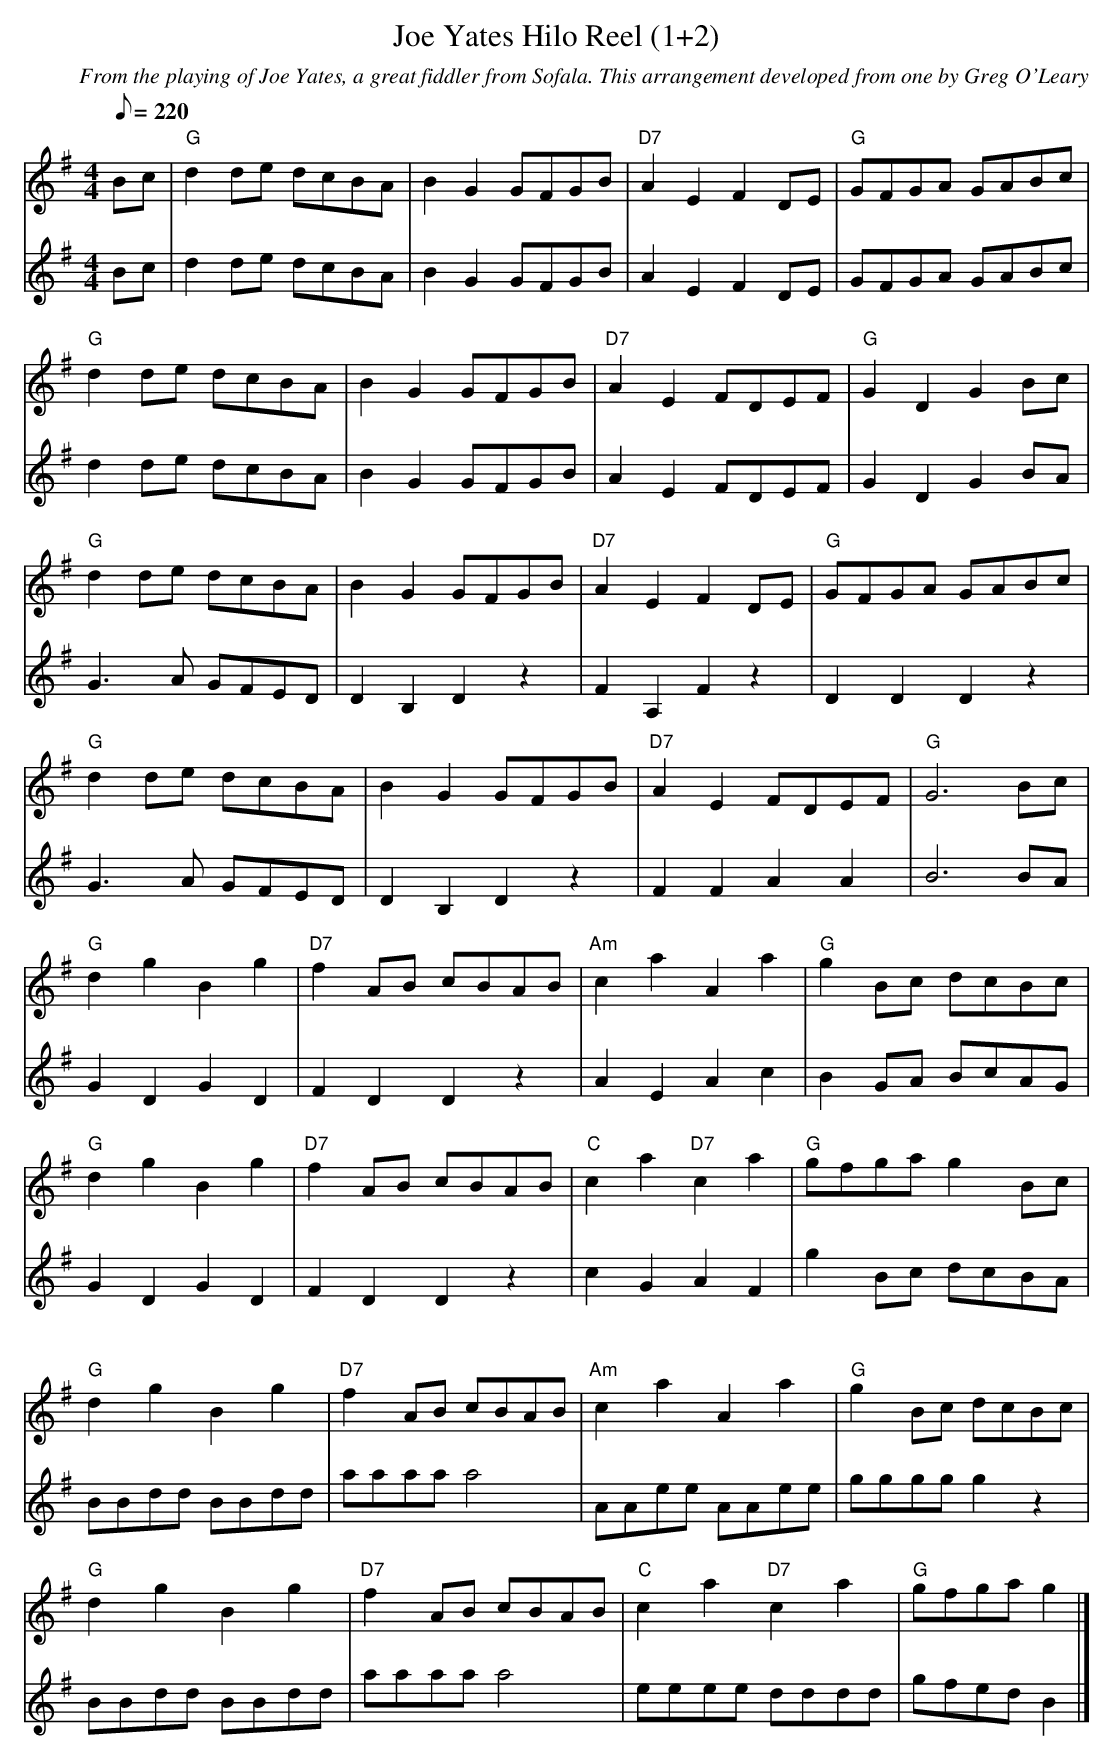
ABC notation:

X:1
T:Joe Yates Hilo Reel (1+2)
M:4/4
L:1/8
Q:220
C:From the playing of Joe Yates, a great fiddler from Sofala. This arrangement developed from one by Greg O'Leary
K:G
V:1
Bc|"G"d2de dcBA|B2G2GFGB|"D7"A2E2F2DE|"G"GFGA GABc|
"G"d2de dcBA|B2G2GFGB|"D7"A2E2 FDEF|"G"G2D2G2 Bc|
"G"d2de dcBA|B2G2GFGB|"D7"A2E2F2DE|"G"GFGA GABc|
"G"d2de dcBA|B2G2GFGB|"D7"A2E2 FDEF|"G"G6Bc|
"G"d2g2B2g2|"D7"f2AB cBAB|"Am"c2a2A2a2|"G"g2Bc dcBc|
"G"d2g2B2g2|"D7"f2AB cBAB|"C"c2a2"D7"c2a2|"G"gfgag2Bc|
"G"d2g2B2g2|"D7"f2AB cBAB|"Am"c2a2A2a2|"G"g2Bc dcBc|
"G"d2g2B2g2|"D7"f2AB cBAB|"C"c2a2"D7"c2a2|"G"gfgag2|]
V:2
Bc|d2de dcBA|B2G2GFGB|A2E2F2DE|GFGA GABc|
d2de dcBA|B2G2GFGB|A2E2 FDEF|G2D2G2 BA|
G3A GFED|D2B,2D2z2|F2A,2F2z2|D2D2D2z2|
G3A GFED|D2B,2D2z2|F2F2A2A2|B6BA|
G2D2G2D2|F2D2D2z2|A2E2A2c2|B2GA BcAG|
G2D2G2D2|F2D2D2z2|c2G2A2F2|g2Bc dcBA|
BBdd BBdd|aaaa a4|AAee AAee|gggg g2z2|
BBdd BBdd|aaaa a4|eeee dddd|gfedB2|]
